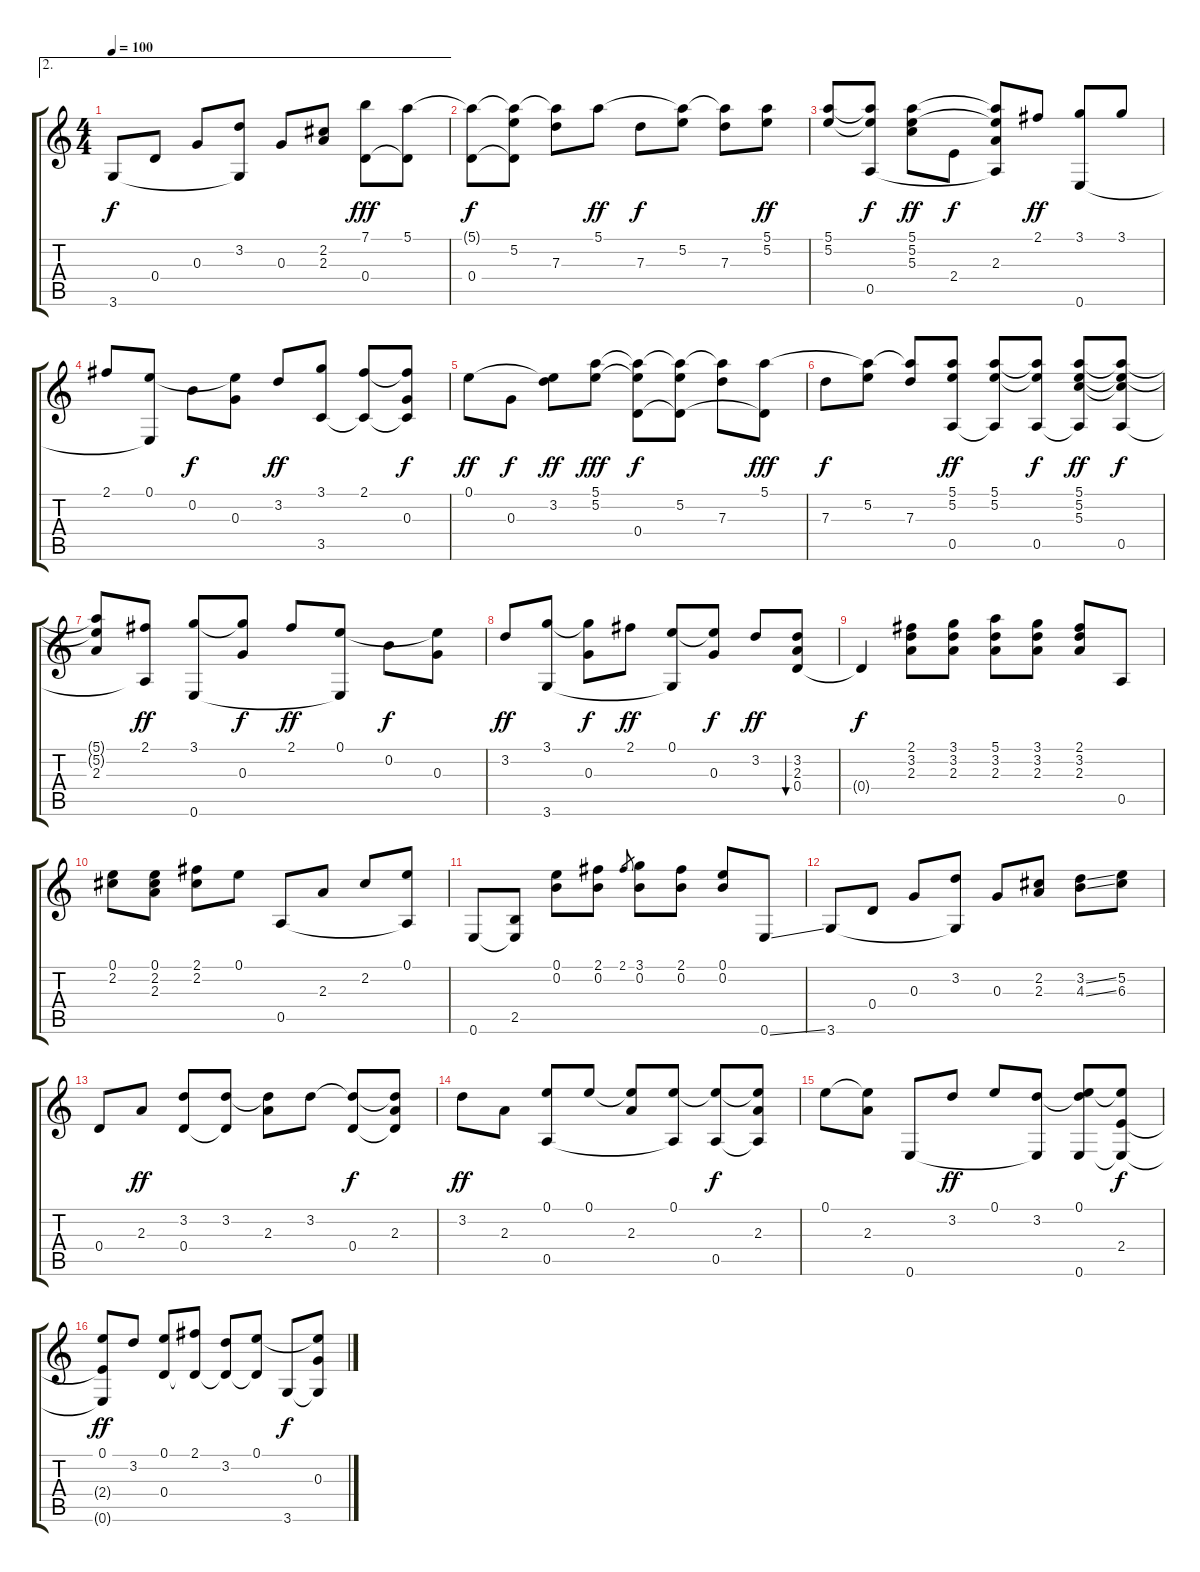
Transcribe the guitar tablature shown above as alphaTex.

\track "" {instrument acousticguitarnylon}
\staff {score tabs}
\tuning (E4 B3 G3 D3 A2 E2) {hide}
\ae 2
\ts (4 4)
\tempo 100
\clef g2
\ks c
3.6.8{dy f} 0.4.8 0.3.8 (3.2 3.6{t}).8 0.3.8 (2.2 2.3).8 (7.1 0.4).8{dy fff} (5.1 0.4{t}).8 |
(5.1{t} 0.4).8{dy f} (5.1{t} 5.2 0.4{t}).8 (5.1{t} 7.3).8 5.1.8{dy ff} 7.3.8{dy f} (5.1{t} 5.2).8 (5.1{t} 7.3).8 (5.1 5.2).8{dy ff} |
(5.1 5.2).8 (5.1{t} 5.2{t} 0.5).8{dy f} (5.1 5.2 5.3).8{dy ff} 2.4.8{dy f} (5.1{t} 5.2{t} 2.3 0.5{t}).8 2.1.8{dy ff} (3.1 0.6).8 3.1.8 |
2.1.8 (0.1 0.6{t}).8 0.2.8{dy f} (0.1{t} 0.3).8 3.2.8{dy ff} (3.1 3.5).8 (2.1 3.5{t}).8 (2.1{t} 0.3 3.5{t}).8{dy f} |
0.1.8{dy ff} 0.3.8{dy f} (0.1{t} 3.2).8{dy ff} (5.1 5.2).8{dy fff} (5.1{t} 5.2{t} 0.4).8{dy f} (5.1{t} 5.2 0.4{t}).8 (5.1{t} 7.3).8 (5.1 0.4{t}).8{dy fff} |
7.3.8{dy f} (5.1{t} 5.2).8 (5.1{t} 7.3).8 (5.1 5.2 0.5).8{dy ff} (5.1 5.2 0.5{t}).8 (5.1{t} 5.2{t} 0.5).8{dy f} (5.1 5.2 5.3 0.5{t}).8{dy ff} (5.1{t} 5.2{t} 5.3{t} 0.5).8{dy f} |
(5.1{t} 5.2{t} 2.3).8 (2.1 0.5{t}).8{dy ff} (3.1 0.6).8 (3.1{t} 0.3).8{dy f} 2.1.8{dy ff} (0.1 0.6{t}).8 0.2.8{dy f} (0.1{t} 0.3).8 |
3.2.8{dy ff} (3.1 3.6).8 (3.1{t} 0.3).8{dy f} 2.1.8{dy ff} (0.1 3.6{t}).8 (0.1{t} 0.3).8{dy f} 3.2.8{dy ff} (3.2 2.3 0.4).8{bu 60} |
0.4{t}.4{dy f} (2.1 3.2 2.3).8 (3.1 3.2 2.3).8 (5.1 3.2 2.3).8 (3.1 3.2 2.3).8 (2.1 3.2 2.3).8 0.5.8 |
(0.1 2.2).8 (0.1 2.2 2.3).8 (2.1 2.2).8 0.1.8 0.5.8 2.3.8 2.2.8 (0.1 0.5{t}).8 |
0.6.8 (2.5 0.6{t}).8 (0.1 0.2).8 (2.1 0.2).8 2.1.8{gr} (3.1 0.2).8 (2.1 0.2).8 (0.1 0.2).8 0.6{ss}.8 |
3.6.8 0.4.8 0.3.8 (3.2 3.6{t}).8 0.3.8 (2.2 2.3).8 (3.2{ss} 4.3{ss}).8 (5.2 6.3).8 |
0.4.8 2.3.8{dy ff} (3.2 0.4).8 (3.2 0.4{t}).8 (3.2{t} 2.3).8 3.2.8 (3.2{t} 0.4).8{dy f} (3.2{t} 2.3 0.4{t}).8 |
3.2.8{dy ff} 2.3.8 (0.1 0.5).8 0.1.8 (0.1{t} 2.3).8 (0.1 0.5{t}).8 (0.1{t} 0.5).8{dy f} (0.1{t} 2.3 0.5{t}).8 |
0.1.8 (0.1{t} 2.3).8 0.6.8 3.2.8{dy ff} 0.1.8 (3.2 0.6{t}).8 (0.1 3.2{t} 0.6).8 (0.1{t} 2.4 0.6{t}).8{dy f} |
(0.1 2.4{t} 0.6{t}).8{dy ff} 3.2.8 (0.1 0.4).8 (2.1 0.4{t}).8 (3.2 0.4{t}).8 (0.1 0.4{t}).8 3.6.8{dy f} (0.1{t} 0.3 3.6{t}).8
